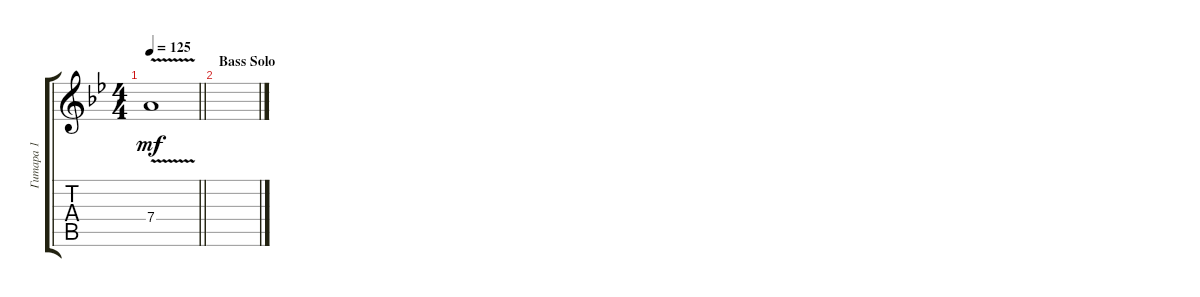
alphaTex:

\track ("Гитара 1" "Гитара 1") {instrument distortionguitar}
\staff {score tabs}
\tuning (E4 B3 G3 D3 A2 D2) {hide}
\ts (4 4)
\tempo 125
\clef g2
\barLineRight lightlight
\ks gminor
7.4{v}.1{dy mf} |
\section ("" "Bass Solo")
